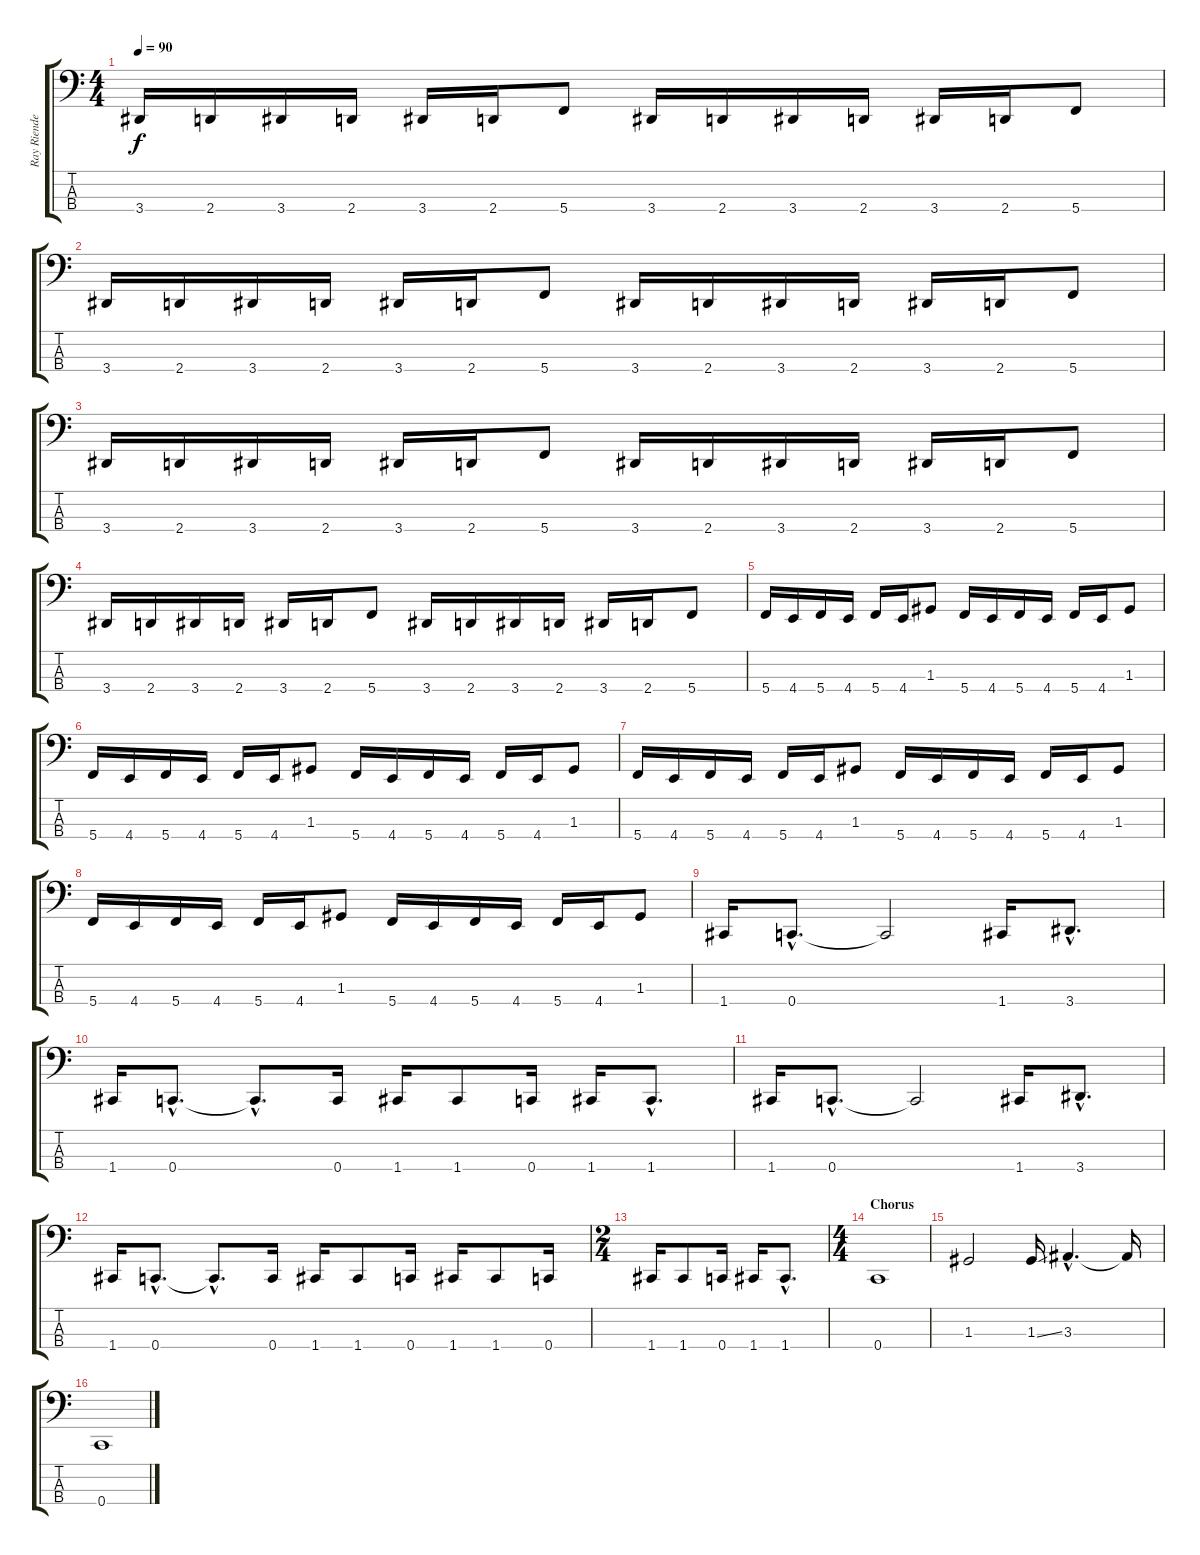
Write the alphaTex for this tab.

\track ("Ray Riendeau" "Ray Riende") {instrument electricbassfinger}
\staff {score tabs}
\tuning (F2 C2 G1 C1) {hide}
\ts (4 4)
\tempo 90
\clef f4
\ks c
3.4.16{dy f} 2.4.16 3.4.16 2.4.16 3.4.16 2.4.16 5.4.8 3.4.16 2.4.16 3.4.16 2.4.16 3.4.16 2.4.16 5.4.8 |
3.4.16 2.4.16 3.4.16 2.4.16 3.4.16 2.4.16 5.4.8 3.4.16 2.4.16 3.4.16 2.4.16 3.4.16 2.4.16 5.4.8 |
3.4.16 2.4.16 3.4.16 2.4.16 3.4.16 2.4.16 5.4.8 3.4.16 2.4.16 3.4.16 2.4.16 3.4.16 2.4.16 5.4.8 |
3.4.16 2.4.16 3.4.16 2.4.16 3.4.16 2.4.16 5.4.8 3.4.16 2.4.16 3.4.16 2.4.16 3.4.16 2.4.16 5.4.8 |
5.4.16 4.4.16 5.4.16 4.4.16 5.4.16 4.4.16 1.3.8 5.4.16 4.4.16 5.4.16 4.4.16 5.4.16 4.4.16 1.3.8 |
5.4.16 4.4.16 5.4.16 4.4.16 5.4.16 4.4.16 1.3.8 5.4.16 4.4.16 5.4.16 4.4.16 5.4.16 4.4.16 1.3.8 |
5.4.16 4.4.16 5.4.16 4.4.16 5.4.16 4.4.16 1.3.8 5.4.16 4.4.16 5.4.16 4.4.16 5.4.16 4.4.16 1.3.8 |
5.4.16 4.4.16 5.4.16 4.4.16 5.4.16 4.4.16 1.3.8 5.4.16 4.4.16 5.4.16 4.4.16 5.4.16 4.4.16 1.3.8 |
1.4.16 0.4{hac}.8{d} 0.4{t}.2 1.4.16 3.4{hac}.8{d} |
1.4.16 0.4{hac}.8{d} 0.4{hac t}.8{d} 0.4.16 1.4.16 1.4.8 0.4.16 1.4.16 1.4{hac}.8{d} |
1.4.16 0.4{hac}.8{d} 0.4{t}.2 1.4.16 3.4{hac}.8{d} |
1.4.16 0.4{hac}.8{d} 0.4{hac t}.8{d} 0.4.16 1.4.16 1.4.8 0.4.16 1.4.16 1.4.8 0.4.16 |
\ts (2 4)
1.4.16 1.4.8 0.4.16 1.4.16 1.4{hac}.8{d} |
\ts (4 4)
\section ("" "Chorus")
0.4.1 |
1.3.2 1.3{ss}.16 3.3{hac}.4{d} 3.3{t}.16 |
0.4.1
